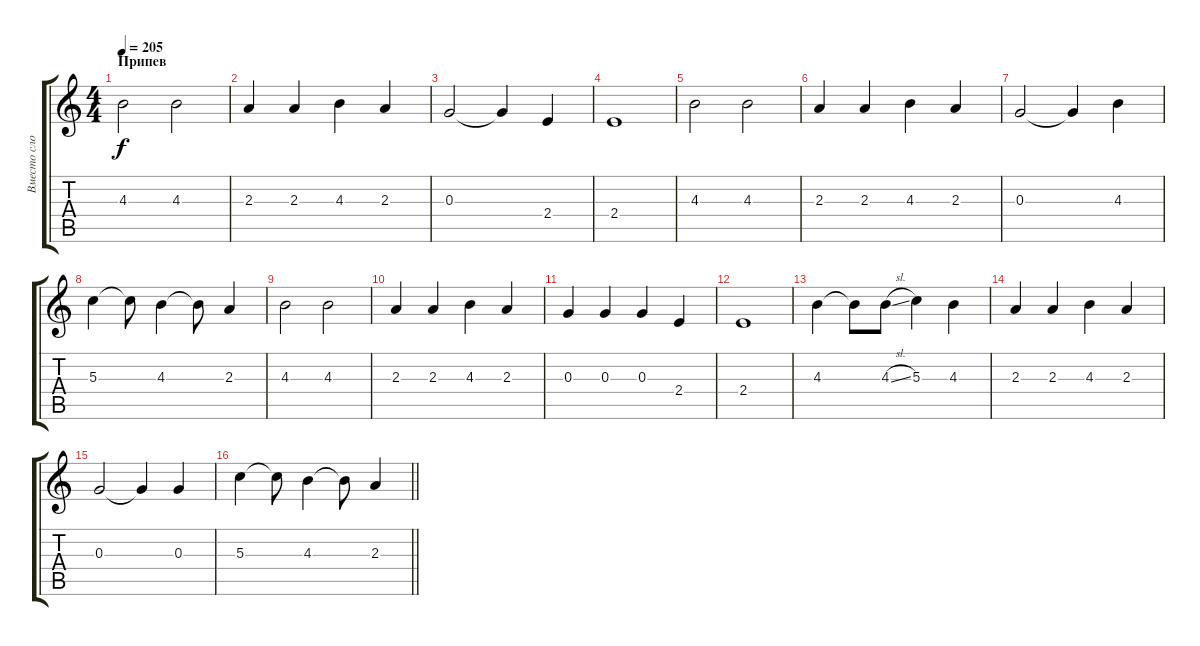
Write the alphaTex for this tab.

\track ("Вместо слов" "Вместо сло") {instrument distortionguitar}
\staff {score tabs}
\tuning (E4 B3 G3 D3 A2 E2) {hide}
\ts (4 4)
\section ("" "Припев")
\tempo 205
\clef g2
\ks c
4.3.2{dy f} 4.3.2 |
2.3.4 2.3.4 4.3.4 2.3.4 |
0.3.2 0.3{t}.4 2.4.4 |
2.4.1 |
4.3.2 4.3.2 |
2.3.4 2.3.4 4.3.4 2.3.4 |
0.3.2 0.3{t}.4 4.3.4 |
5.3.4 5.3{t}.8 4.3.4 4.3{t}.8 2.3.4 |
4.3.2 4.3.2 |
2.3.4 2.3.4 4.3.4 2.3.4 |
0.3.4 0.3.4 0.3.4 2.4.4 |
2.4.1 |
4.3.4 4.3{t}.8 4.3{sl}.8 5.3.4 4.3.4 |
2.3.4 2.3.4 4.3.4 2.3.4 |
0.3.2 0.3{t}.4 0.3.4 |
\barLineRight lightlight
5.3.4 5.3{t}.8 4.3.4 4.3{t}.8 2.3.4
